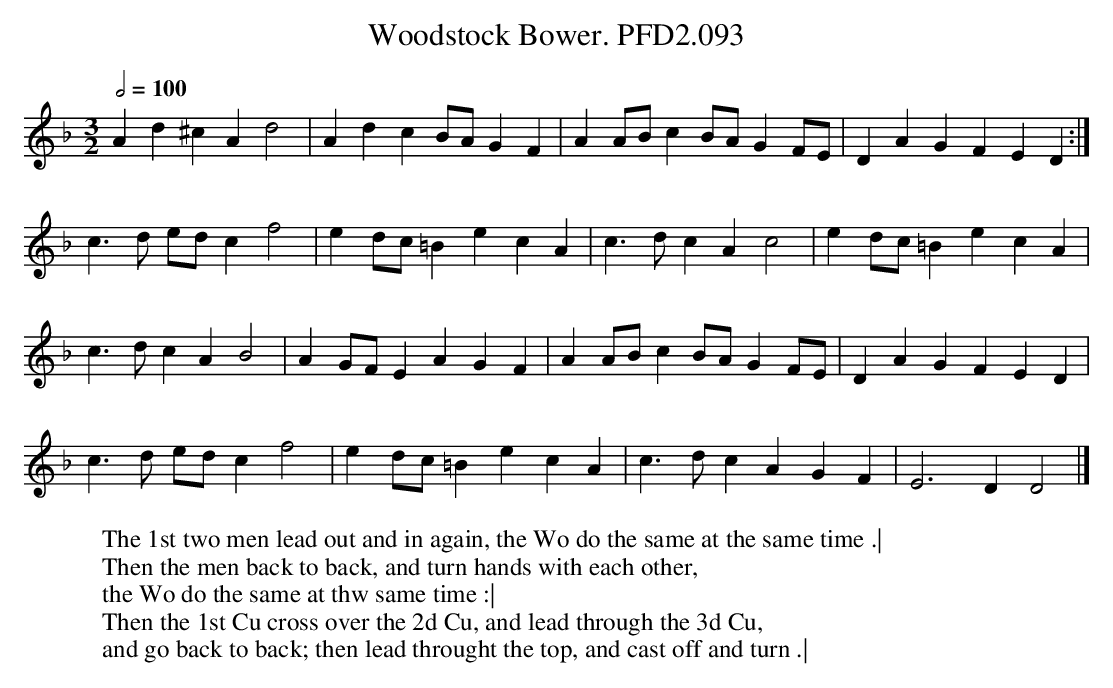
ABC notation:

X:1
T:Woodstock Bower. PFD2.093
M:3/2
L:1/4
Q:1/2=100
W:The 1st two men lead out and in again, the Wo do the same at the same time .|
W:Then the men back to back, and turn hands with each other,
W:the Wo do the same at thw same time :|
W:Then the 1st Cu cross over the 2d Cu, and lead through the 3d Cu,
W:and go back to back; then lead throught the top, and cast off and turn .|
K:Dm
Ad ^cA d2|Ad cB/A/ GF|AA/B/ cB/A/ GF/E/|DA GF ED:|
c>d e/d/c f2|ed/c/ =Be cA|c>d cA c2|ed/c/ =Be cA|
c>d cA B2|AG/F/ EA GF|AA/B/ cB/A/ GF/E/|DA GF ED|
c>d e/d/c f2|ed/c/ =Be cA|c>d cA GF|E3 D D2|]
